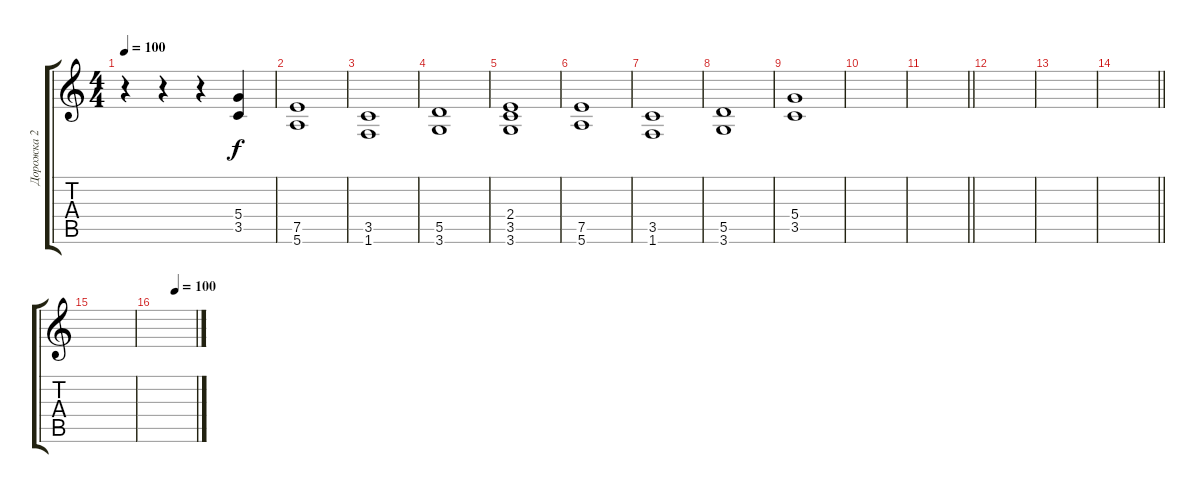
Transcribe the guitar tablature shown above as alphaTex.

\track ("Дорожка 2" "Дорожка 2") {instrument distortionguitar}
\staff {score tabs}
\tuning (E4 B3 G3 D3 A2 E2) {hide}
\ts (4 4)
\tempo 100
\clef g2
\ks c
r.4{dy f} r.4 r.4 (5.4 3.5).4 |
(7.5 5.6).1 |
(3.5 1.6).1 |
(5.5 3.6).1 |
(2.4 3.5 3.6).1 |
(7.5 5.6).1 |
(3.5 1.6).1 |
(5.5 3.6).1 |
(5.4 3.5).1 |
|
\barLineRight lightlight
|
|
|
\barLineRight lightlight
|
|
\tempo (100 0.5)
